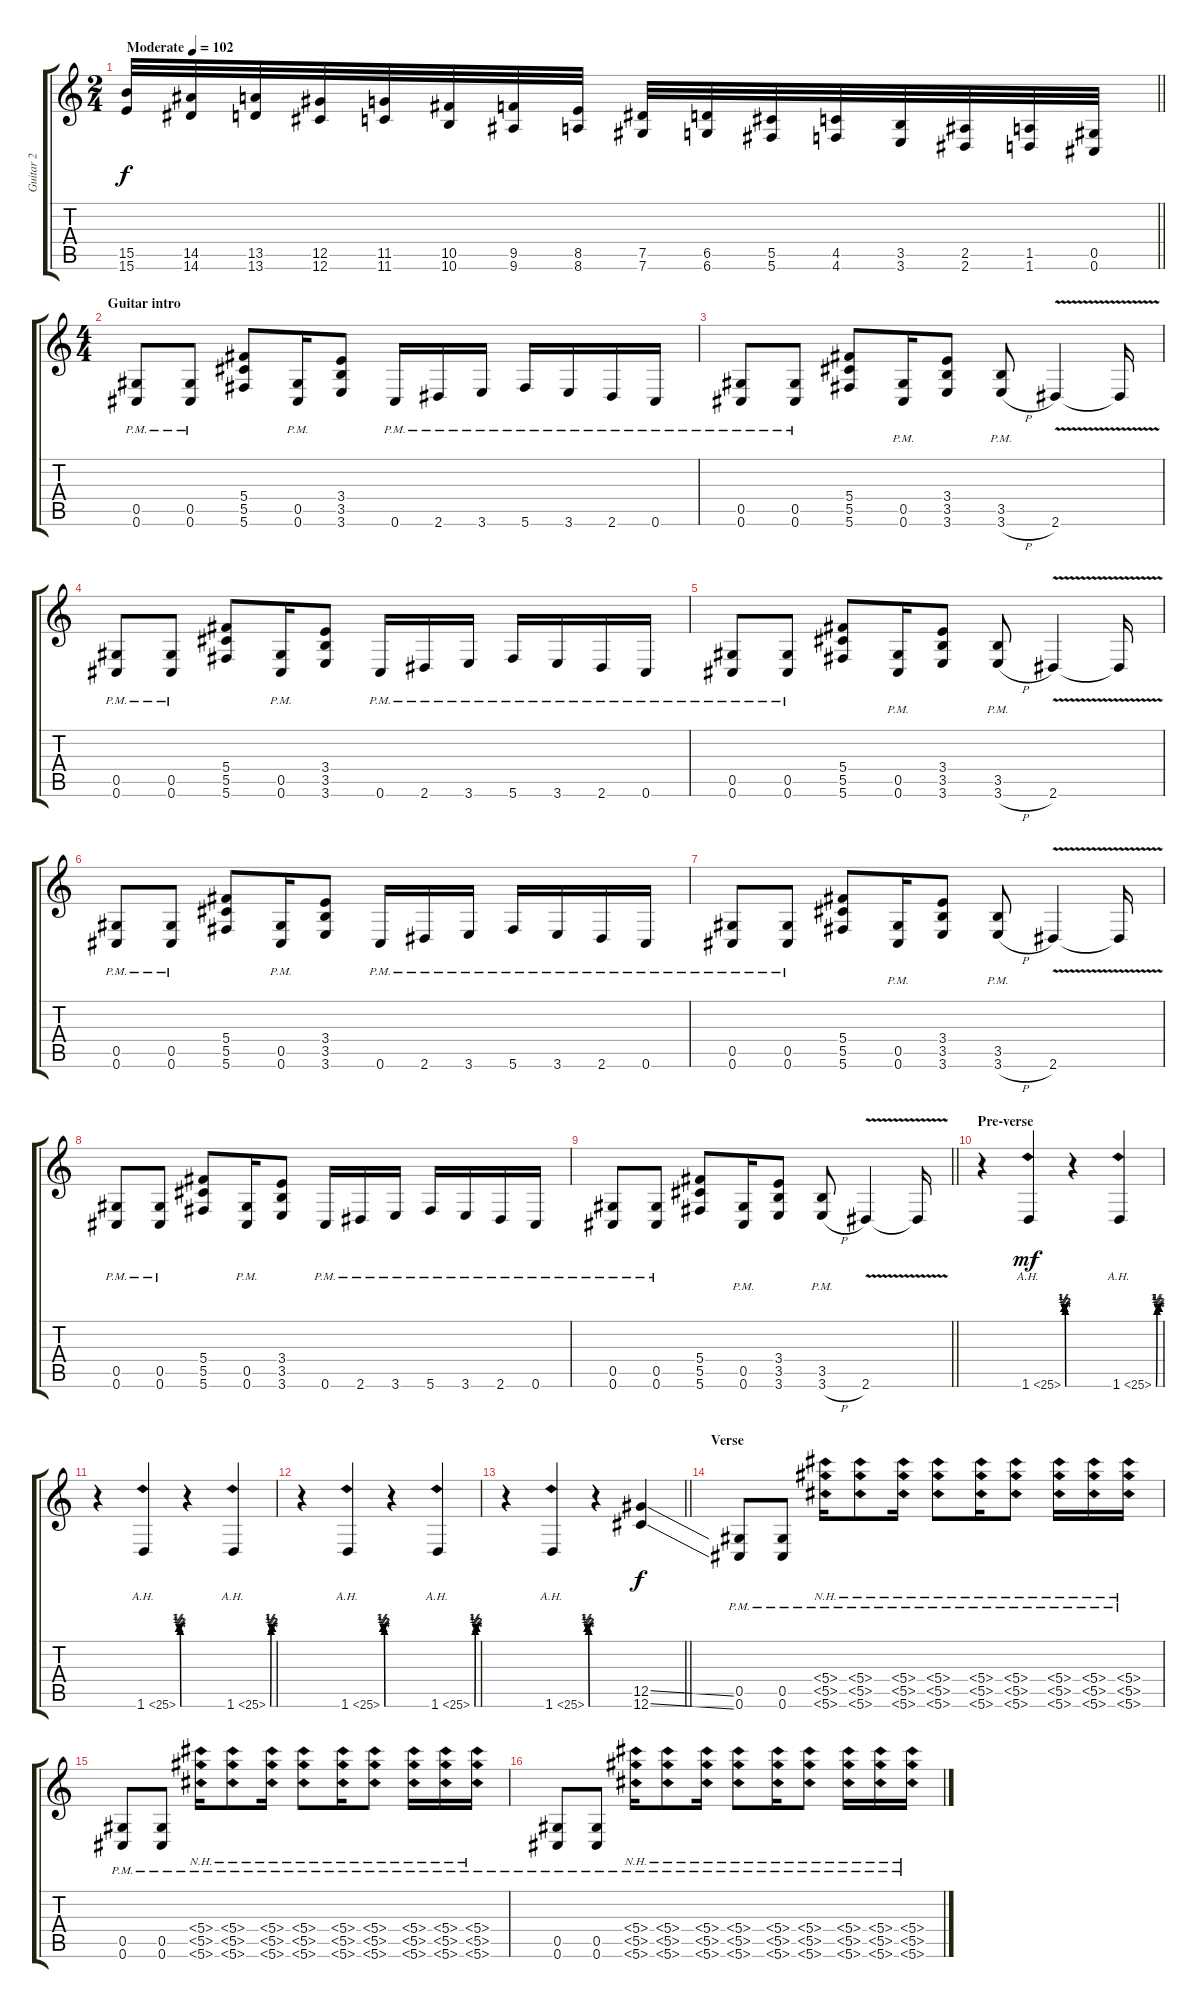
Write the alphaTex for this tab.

\track ("Guitar 2" "Guitar 2") {instrument overdrivenguitar}
\staff {score tabs}
\tuning (Eb4 Bb3 Gb3 Db3 Ab2 Db2) {hide}
\ts (2 4)
\tempo (102 "Moderate")
\clef g2
\barLineRight lightlight
\ks c
(15.5 15.6).32{dy f instrument overdrivenguitar} (14.5 14.6).32 (13.5 13.6).32 (12.5 12.6).32 (11.5 11.6).32 (10.5 10.6).32 (9.5 9.6).32 (8.5 8.6).32 (7.5 7.6).32 (6.5 6.6).32 (5.5 5.6).32 (4.5 4.6).32 (3.5 3.6).32 (2.5 2.6).32 (1.5 1.6).32 (0.5 0.6).32 |
\ts (4 4)
\section ("" "Guitar intro")
(0.5{pm} 0.6{pm}).8 (0.5{pm} 0.6{pm}).8 (5.4 5.5 5.6).8 (0.5{pm} 0.6{pm}).16 (3.4 3.5 3.6).8 0.6{pm}.16 2.6{pm}.16 3.6{pm}.16 5.6{pm}.16 3.6{pm}.16 2.6{pm}.16 0.6{pm}.16 |
(0.5{pm} 0.6{pm}).8 (0.5{pm} 0.6{pm}).8 (5.4 5.5 5.6).8 (0.5{pm} 0.6{pm}).16 (3.4 3.5 3.6).8 (3.5{pm} 3.6{h pm}).8 2.6{v}.4 2.6{t}.16 |
(0.5{pm} 0.6{pm}).8 (0.5{pm} 0.6{pm}).8 (5.4 5.5 5.6).8 (0.5{pm} 0.6{pm}).16 (3.4 3.5 3.6).8 0.6{pm}.16 2.6{pm}.16 3.6{pm}.16 5.6{pm}.16 3.6{pm}.16 2.6{pm}.16 0.6{pm}.16 |
(0.5{pm} 0.6{pm}).8 (0.5{pm} 0.6{pm}).8 (5.4 5.5 5.6).8 (0.5{pm} 0.6{pm}).16 (3.4 3.5 3.6).8 (3.5{pm} 3.6{h pm}).8 2.6{v}.4 2.6{t}.16 |
(0.5{pm} 0.6{pm}).8 (0.5{pm} 0.6{pm}).8 (5.4 5.5 5.6).8 (0.5{pm} 0.6{pm}).16 (3.4 3.5 3.6).8 0.6{pm}.16 2.6{pm}.16 3.6{pm}.16 5.6{pm}.16 3.6{pm}.16 2.6{pm}.16 0.6{pm}.16 |
(0.5{pm} 0.6{pm}).8 (0.5{pm} 0.6{pm}).8 (5.4 5.5 5.6).8 (0.5{pm} 0.6{pm}).16 (3.4 3.5 3.6).8 (3.5{pm} 3.6{h pm}).8 2.6{v}.4 2.6{t}.16 |
(0.5{pm} 0.6{pm}).8 (0.5{pm} 0.6{pm}).8 (5.4 5.5 5.6).8 (0.5{pm} 0.6{pm}).16 (3.4 3.5 3.6).8 0.6{pm}.16 2.6{pm}.16 3.6{pm}.16 5.6{pm}.16 3.6{pm}.16 2.6{pm}.16 0.6{pm}.16 |
\barLineRight lightlight
(0.5{pm} 0.6{pm}).8 (0.5{pm} 0.6{pm}).8 (5.4 5.5 5.6).8 (0.5{pm} 0.6{pm}).16 (3.4 3.5 3.6).8 (3.5{pm} 3.6{h pm}).8 2.6{v}.4 2.6{t}.16 |
\section ("" "Pre-verse")
r.4 1.6{be (custom 0 0 15 2 28 1 39 2 49 1 60 2) ah 24}.4{dy mf} r.4 1.6{be (custom 0 0 15 2 27 1 39 2 49 1 60 2) ah 24}.4 |
r.4 1.6{be (custom 0 0 15 2 28 1 39 2 49 1 60 2) ah 24}.4 r.4 1.6{be (custom 0 0 15 2 27 1 39 2 49 1 60 2) ah 24}.4 |
r.4 1.6{be (custom 0 0 15 2 28 1 39 2 49 1 60 2) ah 24}.4 r.4 1.6{be (custom 0 0 15 2 27 1 39 2 49 1 60 2) ah 24}.4 |
\barLineRight lightlight
r.4 1.6{be (custom 0 0 15 2 27 1 39 2 49 1 60 2) ah 24}.4 r.4 (12.5{ss} 12.6{ss}).4{dy f} |
\section ("" "Verse")
(0.5{pm} 0.6{pm}).8 (0.5{pm} 0.6{pm}).8 (5.4{nh pm} 5.5{nh pm} 5.6{nh pm}).16 (5.4{nh pm} 5.5{nh pm} 5.6{nh pm}).8 (5.4{nh pm} 5.5{nh pm} 5.6{nh pm}).16 (5.4{nh pm} 5.5{nh pm} 5.6{nh pm}).8 (5.4{nh pm} 5.5{nh pm} 5.6{nh pm}).16 (5.4{nh pm} 5.5{nh pm} 5.6{nh pm}).8 (5.4{nh pm} 5.5{nh pm} 5.6{nh pm}).16 (5.4{nh pm} 5.5{nh pm} 5.6{nh pm}).16 (5.4{nh pm} 5.5{nh pm} 5.6{nh pm}).16 |
(0.5{pm} 0.6{pm}).8 (0.5{pm} 0.6{pm}).8 (5.4{nh pm} 5.5{nh pm} 5.6{nh pm}).16 (5.4{nh pm} 5.5{nh pm} 5.6{nh pm}).8 (5.4{nh pm} 5.5{nh pm} 5.6{nh pm}).16 (5.4{nh pm} 5.5{nh pm} 5.6{nh pm}).8 (5.4{nh pm} 5.5{nh pm} 5.6{nh pm}).16 (5.4{nh pm} 5.5{nh pm} 5.6{nh pm}).8 (5.4{nh pm} 5.5{nh pm} 5.6{nh pm}).16 (5.4{nh pm} 5.5{nh pm} 5.6{nh pm}).16 (5.4{nh pm} 5.5{nh pm} 5.6{nh pm}).16 |
(0.5{pm} 0.6{pm}).8 (0.5{pm} 0.6{pm}).8 (5.4{nh pm} 5.5{nh pm} 5.6{nh pm}).16 (5.4{nh pm} 5.5{nh pm} 5.6{nh pm}).8 (5.4{nh pm} 5.5{nh pm} 5.6{nh pm}).16 (5.4{nh pm} 5.5{nh pm} 5.6{nh pm}).8 (5.4{nh pm} 5.5{nh pm} 5.6{nh pm}).16 (5.4{nh pm} 5.5{nh pm} 5.6{nh pm}).8 (5.4{nh pm} 5.5{nh pm} 5.6{nh pm}).16 (5.4{nh pm} 5.5{nh pm} 5.6{nh pm}).16 (5.4{nh pm} 5.5{nh pm} 5.6{nh pm}).16
